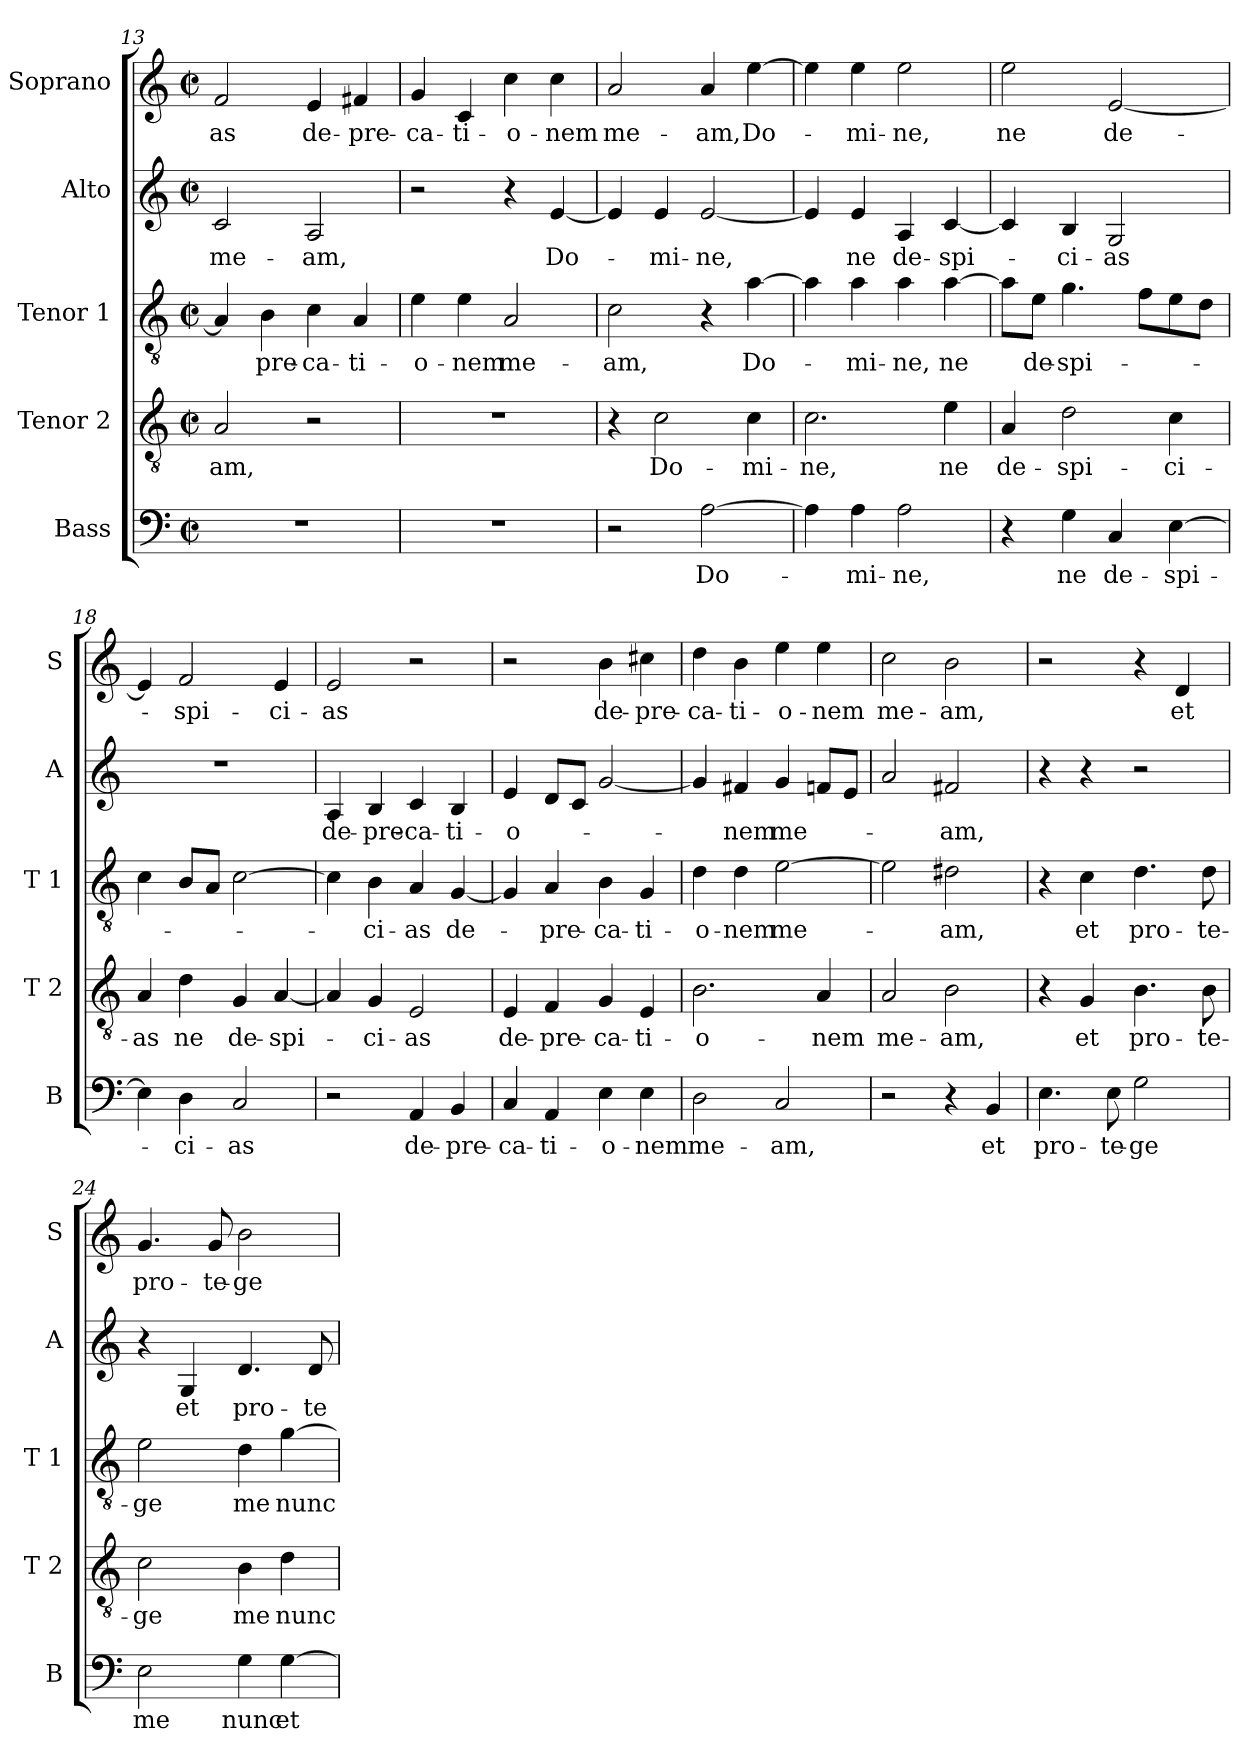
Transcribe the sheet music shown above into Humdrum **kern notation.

**kern	**text	**kern	**text	**kern	**text	**kern	**text	**kern	**text
*part5	*part5	*part4	*part4	*part3	*part3	*part2	*part2	*part1	*part1
*staff5	*staff5	*staff4	*staff4	*staff3	*staff3	*staff2	*staff2	*staff1	*staff1
*I"Bass	*	*I"Tenor 2	*	*I"Tenor 1	*	*I"Alto	*	*I"Soprano	*
*I'B	*	*I'T 2	*	*I'T 1	*	*I'A	*	*I'S	*
*clefF4	*	*clefGv2	*	*clefGv2	*	*clefG2	*	*clefG2	*
*k[]	*	*k[]	*	*k[]	*	*k[]	*	*k[]	*
*C:	*	*C:	*	*C:	*	*C:	*	*C:	*
*M2/2	*	*M2/2	*	*M2/2	*	*M2/2	*	*M2/2	*
*met(c|)	*	*met(c|)	*	*met(c|)	*	*met(c|)	*	*met(c|)	*
=13	=13	=13	=13	=13	=13	=13	=13	=13	=13
1r	.	2A/	-am,	4A/]	.	2c/	me-	2f/	-as
.	.	.	.	4B\	-pre-	.	.	.	.
.	.	2r	.	4c\	-ca-	2A/	-am,	4e/	de-
.	.	.	.	4A/	-ti-	.	.	4f#X/	-pre-
=14	=14	=14	=14	=14	=14	=14	=14	=14	=14
1r	.	1r	.	4e\	-o-	2r	.	4g/	-ca-
.	.	.	.	4e\	-nem	.	.	4c/	-ti-
.	.	.	.	2A/	me-	4r	.	4cc\	-o-
.	.	.	.	.	.	[4e/	Do-	4cc\	-nem
=15	=15	=15	=15	=15	=15	=15	=15	=15	=15
2r	.	4r	.	2c\	-am,	4e/]	.	2a/	me-
.	.	2c\	Do-	.	.	4e/	-mi-	.	.
[2A\	Do-	.	.	4r	.	[2e/	-ne,	4a/	-am,
.	.	4c\	-mi-	[4a\	Do-	.	.	[4ee\	Do-
=16	=16	=16	=16	=16	=16	=16	=16	=16	=16
4A\]	.	2.c\	-ne,	4a\]	.	4e/]	.	4ee\]	.
4A\	-mi-	.	.	4a\	-mi-	4e/	ne	4ee\	-mi-
2A\	-ne,	.	.	4a\	-ne,	4A/	de-	2ee\	-ne,
.	.	4e\	ne	[4a\	ne	[4c/	-spi-	.	.
!!LO:LB:g=z
=17	=17	=17	=17	=17	=17	=17	=17	=17	=17
4r	.	4A/	de-	8a\L]	.	4c/]	.	2ee\	ne
.	.	.	.	8e\J	de-	.	.	.	.
4G\	ne	2d\	-spi-	4.g\	-spi-	4B/	-ci-	.	.
4C/	de-	.	.	.	.	2G/	-as	[2e/	de-
.	.	.	.	8f\L	.	.	.	.	.
[4E\	-spi-	4c\	-ci-	8e\	.	.	.	.	.
.	.	.	.	8d\J	.	.	.	.	.
=18	=18	=18	=18	=18	=18	=18	=18	=18	=18
4E\]	.	4A/	-as	4c\	.	1r	.	4e/]	.
4D\	-ci-	4d\	ne	8B/L	.	.	.	2f/	-spi-
.	.	.	.	8A/J	.	.	.	.	.
2C/	-as	4G/	de-	[2c\	.	.	.	.	.
.	.	[4A/	-spi-	.	.	.	.	4e/	-ci-
=19	=19	=19	=19	=19	=19	=19	=19	=19	=19
2r	.	4A/]	.	4c\]	.	4A/	de-	2e/	-as
.	.	4G/	-ci-	4B\	-ci-	4B/	-pre-	.	.
4AA/	de-	2E/	-as	4A/	-as	4c/	-ca-	2r	.
4BB/	-pre-	.	.	[4G/	de-	4B/	-ti-	.	.
=20	=20	=20	=20	=20	=20	=20	=20	=20	=20
4C/	-ca-	4E/	de-	4G/]	.	4e/	-o-	2r	.
4AA/	-ti-	4F/	-pre-	4A/	-pre-	8d/L	.	.	.
.	.	.	.	.	.	8c/J	.	.	.
4E\	-o-	4G/	-ca-	4B\	-ca-	[2g/	.	4b\	de-
4E\	-nem	4E/	-ti-	4G/	-ti-	.	.	4cc#X\	-pre-
=21	=21	=21	=21	=21	=21	=21	=21	=21	=21
2D\	me-	2.B\	-o-	4d\	-o-	4g/]	.	4dd\	-ca-
.	.	.	.	4d\	-nem	4f#X/	-nem	4b\	-ti-
2C/	-am,	.	.	[2e\	me-	4g/	me-	4ee\	-o-
.	.	4A/	-nem	.	.	8fn/L	.	4ee\	-nem
.	.	.	.	.	.	8e/J	.	.	.
!!LO:PB:g=z
=22	=22	=22	=22	=22	=22	=22	=22	=22	=22
2r	.	2A/	me-	2e\]	.	2a/	.	2cc\	me-
4r	.	2B\	-am,	2d#X\	-am,	2f#X/	-am,	2b\	-am,
4BB/	et	.	.	.	.	.	.	.	.
=23	=23	=23	=23	=23	=23	=23	=23	=23	=23
4.E\	pro-	4r	.	4r	.	4r	.	2r	.
.	.	4G/	et	4c\	et	4r	.	.	.
8E\	-te-	.	.	.	.	.	.	.	.
2G\	-ge	4.B\	pro-	4.d\	pro-	2r	.	4r	.
.	.	.	.	.	.	.	.	4d/	et
.	.	8B\	-te-	8d\	-te-	.	.	.	.
=24	=24	=24	=24	=24	=24	=24	=24	=24	=24
2E\	me	2c\	-ge	2e\	-ge	4r	.	4.g/	pro-
.	.	.	.	.	.	4G/	et	.	.
.	.	.	.	.	.	.	.	8g/	-te-
4G\	nunc	4B\	me	4d\	me	4.d/	pro-	2b\	-ge
[4G\	et	4d\	nunc	[4g\	nunc	.	.	.	.
.	.	.	.	.	.	8d/	-te-	.	.
=	=	=	=	=	=	=	=	=	=
*-	*-	*-	*-	*-	*-	*-	*-	*-	*-
